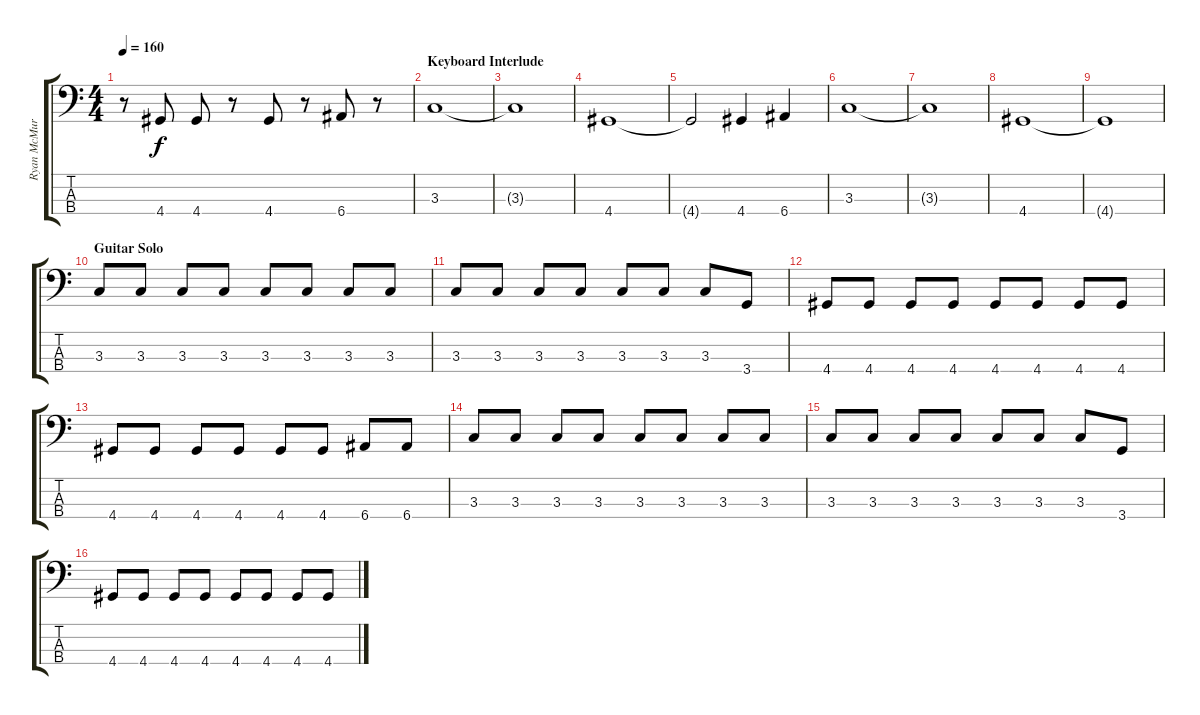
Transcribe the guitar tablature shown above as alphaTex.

\track ("Ryan McMurray" "Ryan McMur") {instrument electricbassfinger}
\staff {score tabs}
\tuning (G2 D2 A1 E1) {hide}
\ts (4 4)
\tempo 160
\clef f4
\ks c
r.8{dy f} 4.4.8 4.4.8 r.8 4.4.8 r.8 6.4.8 r.8 |
\section ("" "Keyboard Interlude")
3.3.1 |
3.3{t}.1 |
4.4.1 |
4.4{t}.2 4.4.4 6.4.4 |
3.3.1 |
3.3{t}.1 |
4.4.1 |
4.4{t}.1 |
\section ("" "Guitar Solo")
3.3.8 3.3.8 3.3.8 3.3.8 3.3.8 3.3.8 3.3.8 3.3.8 |
3.3.8 3.3.8 3.3.8 3.3.8 3.3.8 3.3.8 3.3.8 3.4.8 |
4.4.8 4.4.8 4.4.8 4.4.8 4.4.8 4.4.8 4.4.8 4.4.8 |
4.4.8 4.4.8 4.4.8 4.4.8 4.4.8 4.4.8 6.4.8 6.4.8 |
3.3.8 3.3.8 3.3.8 3.3.8 3.3.8 3.3.8 3.3.8 3.3.8 |
3.3.8 3.3.8 3.3.8 3.3.8 3.3.8 3.3.8 3.3.8 3.4.8 |
4.4.8 4.4.8 4.4.8 4.4.8 4.4.8 4.4.8 4.4.8 4.4.8
